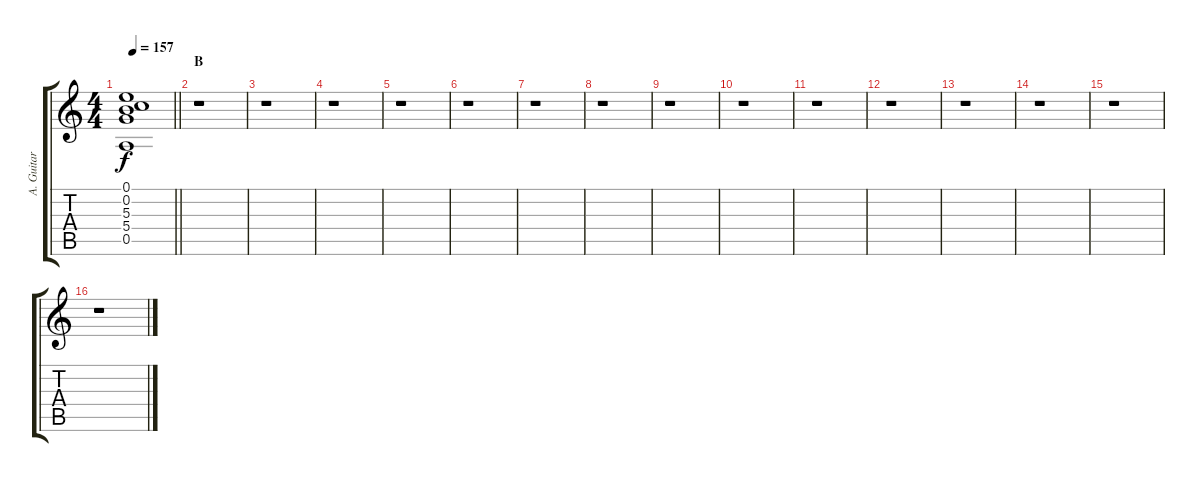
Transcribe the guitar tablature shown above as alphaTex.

\track ("A. Guitar" "A. Guitar") {instrument acousticguitarsteel}
\staff {score tabs}
\tuning (E4 B3 G3 D3 A2 E2) {hide}
\ts (4 4)
\tempo 157
\clef g2
\barLineRight lightlight
\ks c
(0.1{t} 0.2{t} 5.3{t} 5.4{t} 0.5{t}).1{dy f} |
\section ("" "B")
r.1 |
r.1 |
r.1 |
r.1 |
r.1 |
r.1 |
r.1 |
r.1 |
r.1 |
r.1 |
r.1 |
r.1 |
r.1 |
r.1 |
r.1
